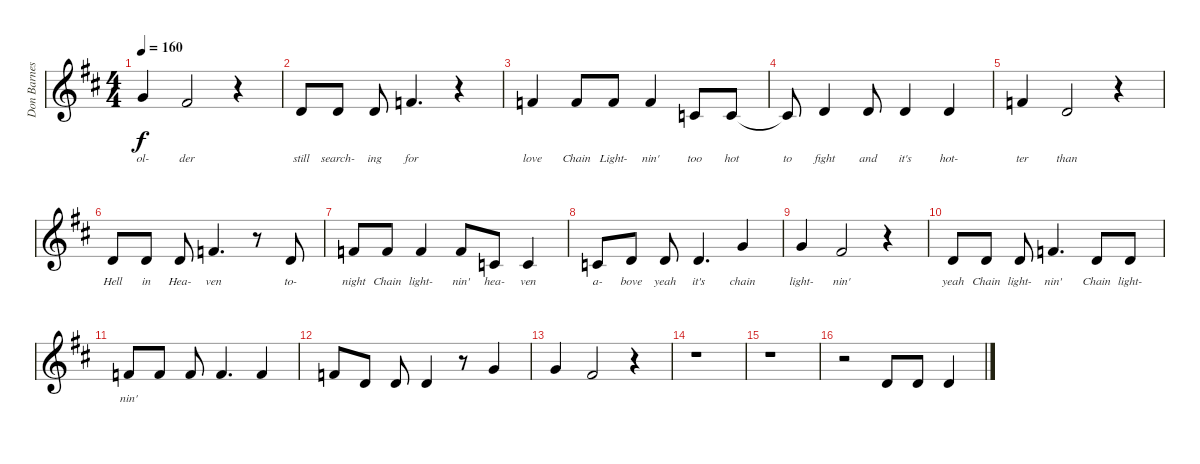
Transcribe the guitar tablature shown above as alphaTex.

\track ("Don Barnes Vocals" "Don Barnes") {instrument violin}
\staff {score}
\tuning (E4 B3 G3 D3 A2 E2) {hide}
\ts (4 4)
\tempo 160
\clef g2
\ks d
3.1.4{lyrics (0 "ol-") lyrics (1 "") lyrics (2 "") lyrics (3 "") lyrics (4 "") dy f} 2.1.2{lyrics (0 "der") lyrics (1 "") lyrics (2 "") lyrics (3 "") lyrics (4 "")} r.4 |
3.2.8{lyrics (0 "still") lyrics (1 "") lyrics (2 "") lyrics (3 "") lyrics (4 "")} 3.2.8{lyrics (0 "search-") lyrics (1 "") lyrics (2 "") lyrics (3 "") lyrics (4 "")} 3.2.8{lyrics (0 "ing") lyrics (1 "") lyrics (2 "") lyrics (3 "") lyrics (4 "")} 1.1.4{d lyrics (0 "for") lyrics (1 "") lyrics (2 "") lyrics (3 "") lyrics (4 "")} r.4 |
1.1.4{lyrics (0 "love") lyrics (1 "") lyrics (2 "") lyrics (3 "") lyrics (4 "")} 1.1.8{lyrics (0 "Chain") lyrics (1 "") lyrics (2 "") lyrics (3 "") lyrics (4 "")} 1.1.8{lyrics (0 "Light-") lyrics (1 "") lyrics (2 "") lyrics (3 "") lyrics (4 "")} 1.1.4{lyrics (0 "nin'") lyrics (1 "") lyrics (2 "") lyrics (3 "") lyrics (4 "")} 1.2.8{lyrics (0 "too") lyrics (1 "") lyrics (2 "") lyrics (3 "") lyrics (4 "")} 1.2.8{lyrics (0 "hot") lyrics (1 "") lyrics (2 "") lyrics (3 "") lyrics (4 "")} |
1.2{t}.8{lyrics (0 "to") lyrics (1 "") lyrics (2 "") lyrics (3 "") lyrics (4 "")} 3.2.4{lyrics (0 "fight") lyrics (1 "") lyrics (2 "") lyrics (3 "") lyrics (4 "")} 3.2.8{lyrics (0 "and") lyrics (1 "") lyrics (2 "") lyrics (3 "") lyrics (4 "")} 3.2.4{lyrics (0 "it's") lyrics (1 "") lyrics (2 "") lyrics (3 "") lyrics (4 "")} 3.2.4{lyrics (0 "hot-") lyrics (1 "") lyrics (2 "") lyrics (3 "") lyrics (4 "")} |
1.1.4{lyrics (0 "ter") lyrics (1 "") lyrics (2 "") lyrics (3 "") lyrics (4 "")} 3.2.2{lyrics (0 "than") lyrics (1 "") lyrics (2 "") lyrics (3 "") lyrics (4 "")} r.4 |
3.2.8{lyrics (0 "Hell") lyrics (1 "") lyrics (2 "") lyrics (3 "") lyrics (4 "")} 3.2.8{lyrics (0 "in") lyrics (1 "") lyrics (2 "") lyrics (3 "") lyrics (4 "")} 3.2.8{lyrics (0 "Hea-") lyrics (1 "") lyrics (2 "") lyrics (3 "") lyrics (4 "")} 1.1.4{d lyrics (0 "ven") lyrics (1 "") lyrics (2 "") lyrics (3 "") lyrics (4 "")} r.8 3.2.8{lyrics (0 "to-") lyrics (1 "") lyrics (2 "") lyrics (3 "") lyrics (4 "")} |
1.1.8{lyrics (0 "night") lyrics (1 "") lyrics (2 "") lyrics (3 "") lyrics (4 "")} 1.1.8{lyrics (0 "Chain") lyrics (1 "") lyrics (2 "") lyrics (3 "") lyrics (4 "")} 1.1.4{lyrics (0 "light-") lyrics (1 "") lyrics (2 "") lyrics (3 "") lyrics (4 "")} 1.1.8{lyrics (0 "nin'") lyrics (1 "") lyrics (2 "") lyrics (3 "") lyrics (4 "")} 1.2.8{lyrics (0 "hea-") lyrics (1 "") lyrics (2 "") lyrics (3 "") lyrics (4 "")} 1.2.4{lyrics (0 "ven") lyrics (1 "") lyrics (2 "") lyrics (3 "") lyrics (4 "")} |
1.2.8{lyrics (0 "a-") lyrics (1 "") lyrics (2 "") lyrics (3 "") lyrics (4 "")} 3.2.8{lyrics (0 "bove") lyrics (1 "") lyrics (2 "") lyrics (3 "") lyrics (4 "")} 3.2.8{lyrics (0 "yeah") lyrics (1 "") lyrics (2 "") lyrics (3 "") lyrics (4 "")} 3.2.4{d lyrics (0 "it's") lyrics (1 "") lyrics (2 "") lyrics (3 "") lyrics (4 "")} 3.1.4{lyrics (0 "chain") lyrics (1 "") lyrics (2 "") lyrics (3 "") lyrics (4 "")} |
3.1.4{lyrics (0 "light-") lyrics (1 "") lyrics (2 "") lyrics (3 "") lyrics (4 "")} 2.1.2{lyrics (0 "nin'") lyrics (1 "") lyrics (2 "") lyrics (3 "") lyrics (4 "")} r.4 |
3.2.8{lyrics (0 "yeah") lyrics (1 "") lyrics (2 "") lyrics (3 "") lyrics (4 "")} 3.2.8{lyrics (0 "Chain") lyrics (1 "") lyrics (2 "") lyrics (3 "") lyrics (4 "")} 3.2.8{lyrics (0 "light-") lyrics (1 "") lyrics (2 "") lyrics (3 "") lyrics (4 "")} 1.1.4{d lyrics (0 "nin'") lyrics (1 "") lyrics (2 "") lyrics (3 "") lyrics (4 "")} 3.2.8{lyrics (0 "Chain") lyrics (1 "") lyrics (2 "") lyrics (3 "") lyrics (4 "")} 3.2.8{lyrics (0 "light-") lyrics (1 "") lyrics (2 "") lyrics (3 "") lyrics (4 "")} |
1.1.8{lyrics (0 "nin'") lyrics (1 "") lyrics (2 "") lyrics (3 "") lyrics (4 "")} 1.1.8 1.1.8 1.1.4{d} 1.1.4 |
1.1.8 3.2.8 3.2.8 3.2.4 r.8 3.1.4 |
3.1.4 2.1.2 r.4 |
r.1 |
r.1 |
r.2 3.2.8 3.2.8 3.2.4
